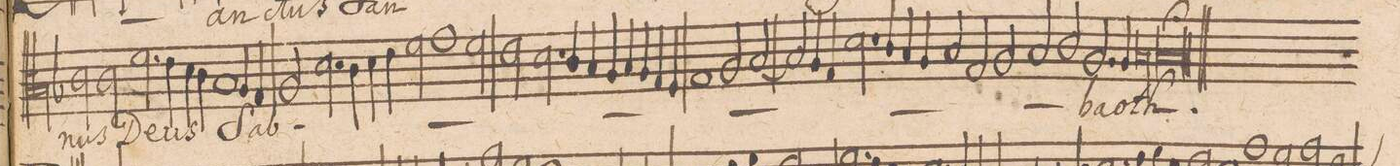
**kern	**text
*I"TENOR.	*
*clefC3	*
*k[b-]	*
*met(C|)	*
*M2/1	*
2c\	-nus
2c\	De-
=18-	=18-
2.f\	.
4e\	.
4d\	-us
4c\	.
1B-/	.
=19-	=19-
4A/	Sab-
4G/	.
2A/	.
2.d\	.
=20-	=20-
4c\	.
4d\	.
4e\	.
2f\	.
1g\	.
=21-	=21-
2f\	.
2e\	.
2.d\	.
=22-	=22-
4c/	.
4B-/	.
4A/	.
4B-/	.
4A/	.
4G/	.
4F/	.
=23-	=23-
1G	.
2A/	.
[<2B-/	.
=24-	=24-
2B-/]	.
4A/	.
4G/	.
2.d\	.
4c/	.
=25-	=25-
4B-/	.
4A/	.
2B-/	.
2G/	.
2A/	.
=26-	=26-
2B-/	.
2c/	.
2.A/	.
4A/	-ba-
=27-	=27-
0Bn;>	-oth.
=28||	=28||
*M2/1	*
*met(C|)	*
*-	*-
